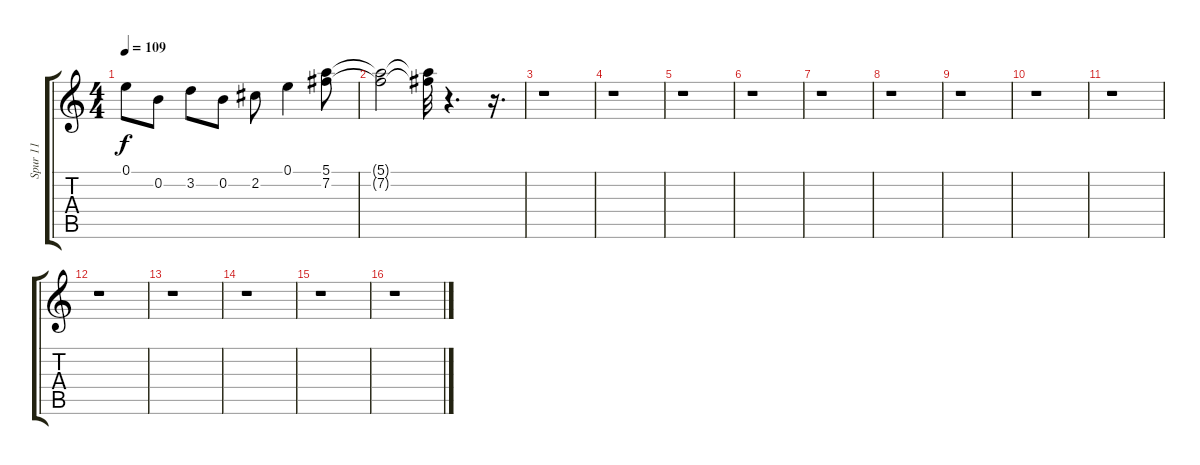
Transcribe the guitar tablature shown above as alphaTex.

\track ("Spur 11" "Spur 11") {instrument electricguitarclean}
\staff {score tabs}
\tuning (E4 B3 G3 D3 A2 E2) {hide}
\ts (4 4)
\tempo 109
\clef g2
\ks c
0.1.8{dy f} 0.2.8 3.2.8 0.2.8 2.2.8 0.1.4 (5.1 7.2).8 |
(5.1{t} 7.2{t}).2 (5.1{t} 7.2{t}).32 r.4{d} r.16{d} |
r.1 |
r.1 |
r.1 |
r.1 |
r.1 |
r.1 |
r.1 |
r.1 |
r.1 |
r.1 |
r.1 |
r.1 |
r.1 |
r.1
